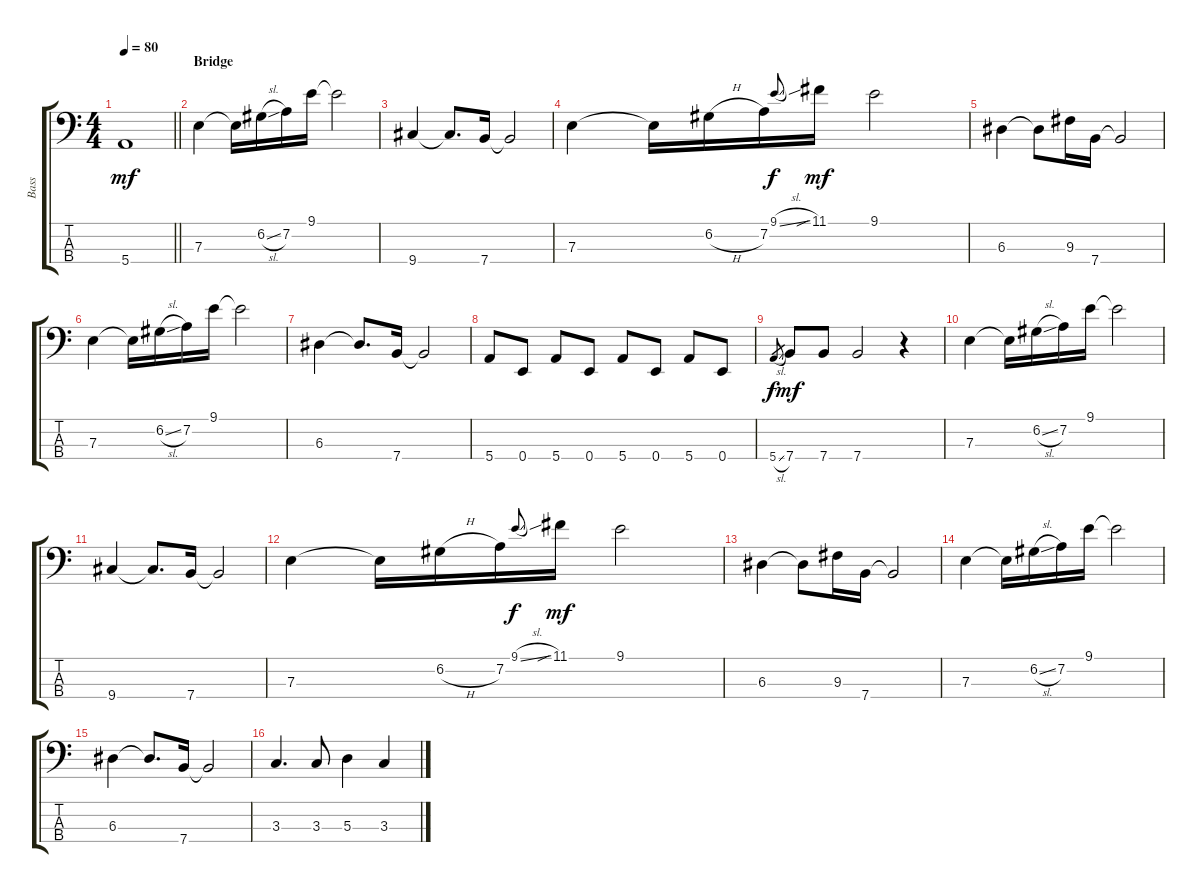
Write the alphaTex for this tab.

\track ("Bass" "Bass") {instrument electricbassfinger}
\staff {score tabs}
\tuning (G2 D2 A1 E1) {hide}
\ts (4 4)
\tempo 80
\clef f4
\barLineRight lightlight
\ks c
5.4.1{dy mf} |
\section ("" "Bridge")
7.3.4 7.3{t}.16 6.2{sl}.16 7.2.16 9.1.16 9.1{t}.2 |
9.4.4 9.4{t}.8{d} 7.4.16 7.4{t}.2 |
7.3.4 7.3{t}.16 6.2{h}.16 7.2.16 9.1{sl}.8{gr onbeat dy f} 11.1{sib}.16{dy mf} 9.1.2 |
6.3.4 6.3{t}.8 9.3.16 7.4.16 7.4{t}.2 |
7.3.4 7.3{t}.16 6.2{sl}.16 7.2.16 9.1.16 9.1{t}.2 |
6.3.4 6.3{t}.8{d} 7.4.16 7.4{t}.2 |
5.4.8 0.4.8 5.4.8 0.4.8 5.4.8 0.4.8 5.4.8 0.4.8 |
5.4{sl}.8{gr dy f} 7.4.8{dy mf} 7.4.8 7.4.2 r.4 |
7.3.4 7.3{t}.16 6.2{sl}.16 7.2.16 9.1.16 9.1{t}.2 |
9.4.4 9.4{t}.8{d} 7.4.16 7.4{t}.2 |
7.3.4 7.3{t}.16 6.2{h}.16 7.2.16 9.1{sl}.8{gr onbeat dy f} 11.1{sib}.16{dy mf} 9.1.2 |
6.3.4 6.3{t}.8 9.3.16 7.4.16 7.4{t}.2 |
7.3.4 7.3{t}.16 6.2{sl}.16 7.2.16 9.1.16 9.1{t}.2 |
6.3.4 6.3{t}.8{d} 7.4.16 7.4{t}.2 |
3.3.4{d} 3.3.8 5.3.4 3.3.4
